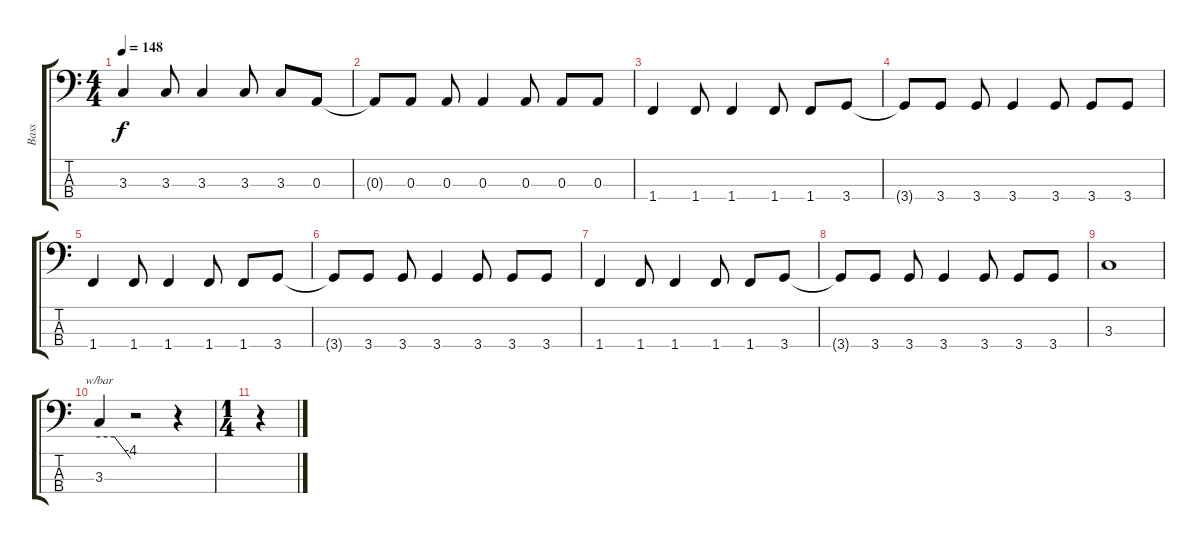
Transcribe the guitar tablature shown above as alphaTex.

\track ("Bass" "Bass") {instrument distortionguitar}
\staff {score tabs}
\tuning (G2 D2 A1 E1) {hide}
\ts (4 4)
\tempo 148
\clef f4
\ks c
3.3.4{dy f} 3.3.8 3.3.4 3.3.8 3.3.8 0.3.8 |
0.3{t}.8 0.3.8 0.3.8 0.3.4 0.3.8 0.3.8 0.3.8 |
1.4.4 1.4.8 1.4.4 1.4.8 1.4.8 3.4.8 |
3.4{t}.8 3.4.8 3.4.8 3.4.4 3.4.8 3.4.8 3.4.8 |
1.4.4 1.4.8 1.4.4 1.4.8 1.4.8 3.4.8 |
3.4{t}.8 3.4.8 3.4.8 3.4.4 3.4.8 3.4.8 3.4.8 |
1.4.4 1.4.8 1.4.4 1.4.8 1.4.8 3.4.8 |
3.4{t}.8 3.4.8 3.4.8 3.4.4 3.4.8 3.4.8 3.4.8 |
3.3.1 |
3.3.4{tbe (custom default 0 0 29 0 60 -16)} r.2 r.4 |
\ts (1 4)
r.4
